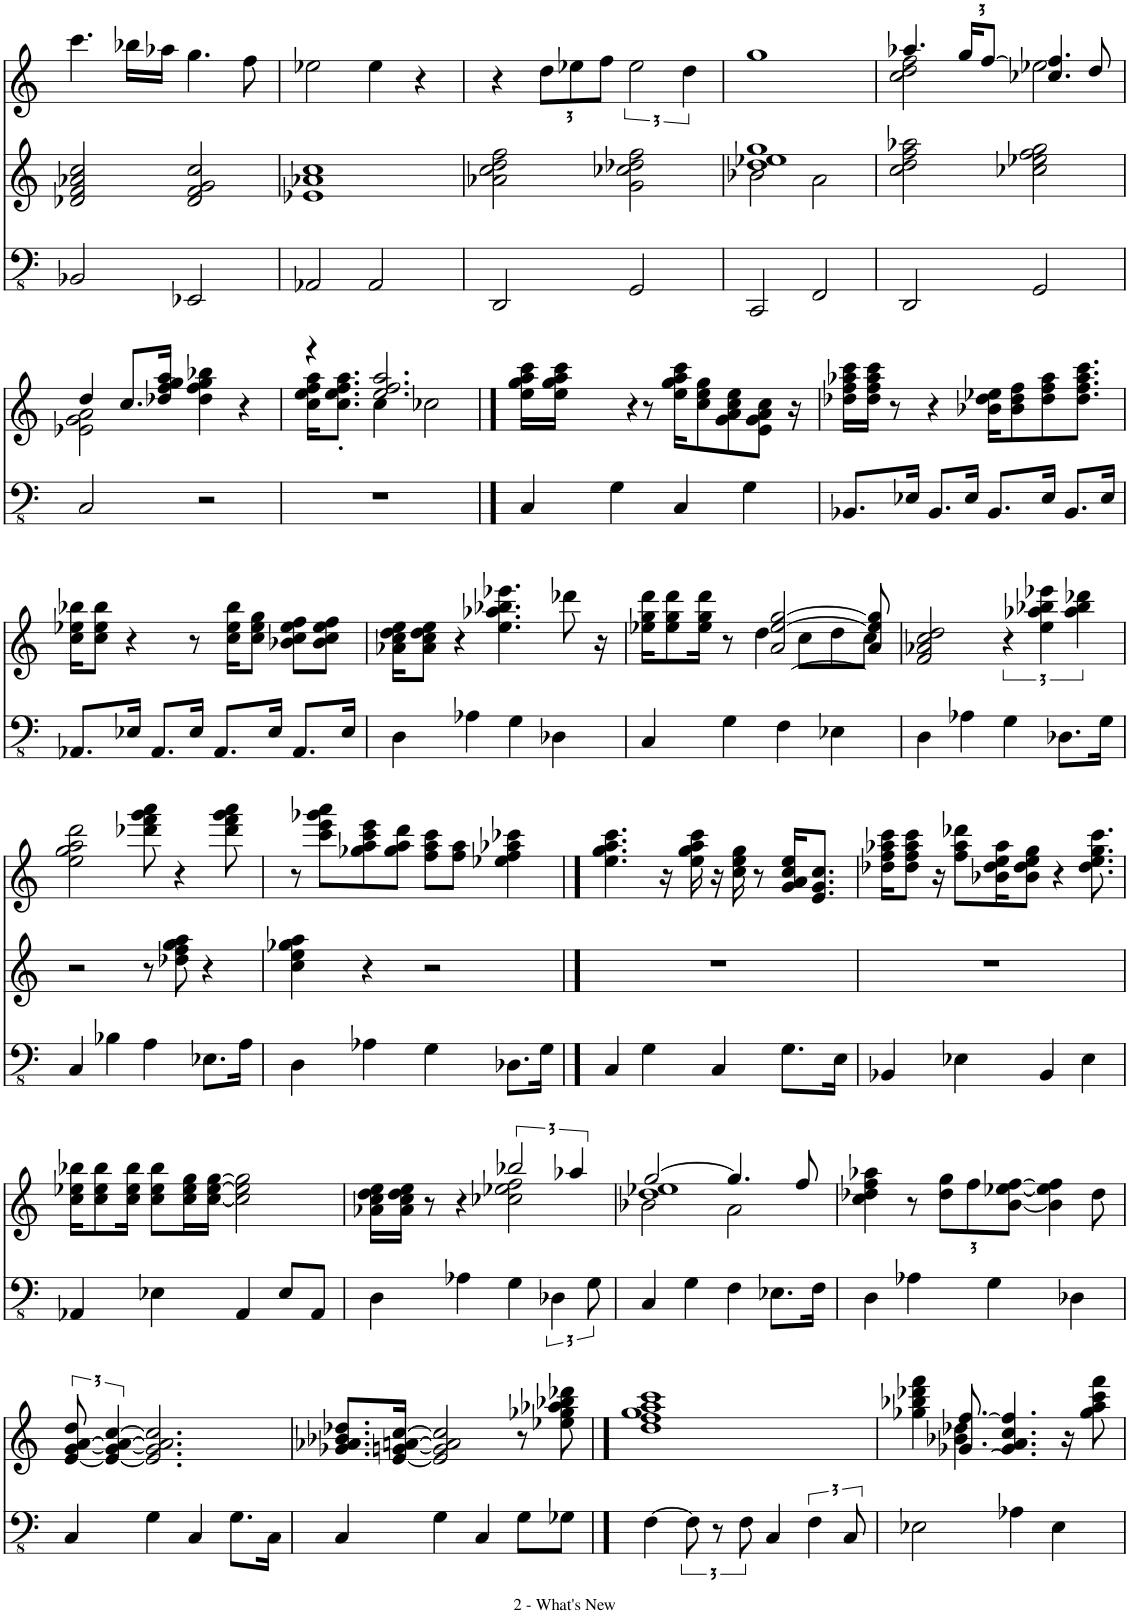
**kern	**kern	**kern
*part3	*part2	*part1
*staff3	*staff2	*staff1
*I"Fretless Electric Bass	*I"Piano	*I"Electronic Organ
*	*	*I'Elec Org
!!LO:PB:g=z
*clefFv4	*clefG2	*clefG2
*k[]	*k[]	*k[]
*M4/4	*M4/4	*M4/4
=27	=27	=27
2BBB-X/	2d-X/ 2f/ 2a-X/ 2cc/	4.ccc\
.	.	16bb-X\LL
.	.	16aa-X\JJ
2EEE-X/	2d-/ 2f/ 2g/ 2cc/	4.gg\
.	.	8ff\
=28	=28	=28
2AAA-X/	1e-X 1a-X 1cc	2ee-X\
2AAA-/	.	4ee-\
.	.	4r
=29	=29	=29
2DDD/	2a-X\ 2cc\ 2dd\ 2ff\	4r
*	*	*Xbrackettup
.	.	12dd\L
.	.	12ee-X\
.	.	12ff\J
*	*	*brackettup
2GGG/	2g\ 2cc-X\ 2dd-X\ 2ff\	3ee-\
.	.	6dd\
=30	=30	=30
*	*^	*
2CCC/	1dd 1ee-X 1gg	2b-X\	1gg
2FFF/	.	2a\	.
*	*v	*v	*
=31	=31	=31
*	*	*^
2DDD/	2cc\ 2dd\ 2ff\ 2aa-X\	4.aa-X/	2cc\ 2dd\ 2ff\
*	*	*Xbrackettup	*
.	.	24gg/KL	.
.	.	[12ff/J	.
2GGG/	2cc-X\ 2ee-X\ 2ff\ 2gg\	4.cc-X/ 4.ff/]	2ee-X\
.	.	8dd/	.
!!LO:LB:g=z	!!
=32	=32	=32	=32
2CC/	1r	4dd/	2e-X\ 2g\ 2a\
.	.	8.cc/L	.
.	.	16dd-X/ 16ff/ 16gg/ 16aa/Jk	.
2r	.	4dd-\ 4ff\ 4gg\ 4bb-X\	2ryy
.	.	4r	.
=33	=33	=33	=33
1r	1r	4r	16cc\ 16ee\ 16ff\ 16aa\KL
.	.	.	8.cc\' 8.ee\' 8.ff\' 8.aa\'J
.	.	2.ee/ 2.ff/ 2.aa/	4cc\
.	.	.	2cc-X\
*	*	*v	*v
==34	==34	==34
4CC/	1r	16ee\ 16gg\ 16aa\ 16ccc\LL
.	.	16ee\ 16gg\ 16aa\ 16ccc\JJ
.	.	4r
4GG\	.	.
.	.	8r
4CC/	.	16ee\ 16gg\ 16aa\ 16ccc\KL
.	.	8cc\ 8ee\ 8gg\
.	.	8g\ 8a\ 8cc\ 8ee\
4GG\	.	.
.	.	8e\ 8g\ 8a\ 8cc\J
.	.	16r
=35	=35	=35
8.BBB-X/L	1r	16dd-X\ 16ff\ 16aa-X\ 16ccc\LL
.	.	16dd-\ 16ff\ 16aa-\ 16ccc\JJ
.	.	8r
16EE-X/Jk	.	.
8.BBB-/L	.	4r
16EE-/Jk	.	.
8.BBB-/L	.	16b-X\ 16dd-\ 16ee-X\KL
.	.	8b-\ 8dd-\ 8ff\
16EE-/Jk	.	8dd-\ 8ff\ 8aa-\
8.BBB-/L	.	.
.	.	8.dd-\ 8.ff\ 8.aa-\ 8.ccc\J
16EE-/Jk	.	.
!!LO:LB:g=z
=36	=36	=36
8.AAA-X/L	1r	16cc\ 16ee-X\ 16bb-X\KL
.	.	8cc\ 8ee-\ 8bb-\J
16EE-X/Jk	.	4r
8.AAA-/L	.	.
16EE-/Jk	.	8r
8.AAA-/L	.	.
.	.	16cc\ 16ee-\ 16bb-\KL
.	.	8cc\ 8ee-\ 8gg\J
16EE-/Jk	.	.
8.AAA-/L	.	8b-X\ 8cc\ 8ee-\ 8ff\L
.	.	8b-\ 8cc\ 8ee-\ 8ff\J
16EE-/Jk	.	.
=37	=37	=37
4DD\	1r	16a-X\ 16cc\ 16dd\ 16ee\KL
.	.	8a-\ 8cc\ 8dd\ 8ee\J
.	.	4r
4AA-X\	.	.
.	.	4.ee\ 4.aa-X\ 4.bb-X\ 4.eee-X\
4GG\	.	.
4DD-X\	.	.
.	.	8ddd-X\
.	.	16r
=38	=38	=38
*	*	*^
4CC/	1r	16ee-X\ 16gg\ 16ddd\KL	4.ryy
.	.	8ee-\ 8gg\ 8ddd\	.
.	.	16ee-\ 16gg\ 16ddd\Jk	.
4GG\	.	8r	.
.	.	[2a/ [2ee-/ [2gg/	4dd\
4FF\	.	.	.
.	.	.	8cc\L
4EE-X\	.	.	8dd\
.	.	8a/] 8ee-/] 8gg/]	8cc\J
*	*	*v	*v
=39	=39	=39
4DD\	1r	2f/ 2a-X/ 2cc/ 2dd/
4AA-X\	.	.
*	*	*brackettup
4GG\	.	6r
.	.	6ee\ 6aa-X\ 6bb-X\ 6eee-X\
8.DD-X\L	.	.
.	.	6aa-\ 6bb-\ 6ddd-X\
16GG\Jk	.	.
!!LO:LB:g=z
=40	=40	=40
4CC/	2r	2ee\ 2gg\ 2aa\ 2ddd\
4BB-X\	.	.
4AA\	8r	8ddd-X\ 8fff\ 8ggg\ 8aaa\
.	8dd-X\ 8ff\ 8gg\ 8aa\	4r
8.EE-X\L	4r	.
.	.	8ddd-\ 8fff\ 8ggg\ 8aaa\
16AA\Jk	.	.
=41	=41	=41
4DD\	4cc\ 4ee\ 4gg-X\ 4aa\	8r
.	.	8ccc\ 8eee\ 8ggg-X\ 8aaa\L
4AA-X\	4r	8gg-X\ 8aa\ 8ccc\ 8eee\
.	.	8gg-\ 8aa\ 8ddd\J
4GG\	2r	8ff\ 8aa\ 8ccc\L
.	.	8ff\ 8aa\J
8.DD-X\L	.	4ee-X\ 4ff\ 4aa-X\ 4ccc-X\
16GG\Jk	.	.
==42	==42	==42
4CC/	1r	4.ee\ 4.gg\ 4.aa\ 4.ccc\
4GG\	.	.
.	.	16r
.	.	16ee\ 16gg\ 16aa\ 16ccc\
4CC/	.	16r
.	.	16cc\ 16ee\ 16gg\
.	.	8r
8.GG\L	.	16g/ 16a/ 16cc/ 16ee/KL
.	.	8.e/ 8.g/ 8.cc/J
16EE\Jk	.	.
=43	=43	=43
4BBB-X/	1r	16dd-X\ 16ff\ 16aa-X\ 16ccc\KL
.	.	8dd-\ 8ff\ 8aa-\ 8ccc\J
.	.	16r
4EE-X\	.	8ff\ 8aa-\ 8ddd-X\L
.	.	16b-X\ 16dd-\ 16ee\ 16aa-\K
.	.	8b-\ 8dd-\ 8ee\ 8gg\J
4BBB-/	.	.
.	.	4r
4EE-\	.	.
.	.	8.dd-\ 8.ee\ 8.gg\ 8.ccc\
!!LO:LB:g=z
=44	=44	=44
4AAA-X/	1r	16cc\ 16ee-X\ 16bb-X\KL
.	.	8cc\ 8ee-\ 8bb-\
.	.	16cc\ 16ee-\ 16bb-\Jk
4EE-X\	.	8cc\ 8ee-\ 8bb-\L
.	.	16cc\ 16ee-\ 16gg\L
.	.	[16cc\ [16ee-\ [16gg\JJ
4AAA-/	.	2cc\] 2ee-\] 2gg\]
8EE-/L	.	.
8AAA-/J	.	.
=45	=45	=45
*	*	*^
4DD\	1r	16a-X\ 16cc\ 16dd\ 16ee\LL	2ryy
.	.	16a-\ 16cc\ 16dd\ 16ee\JJ	.
.	.	8r	.
4AA-X\	.	4r	.
4GG\	.	3bb-X/	2cc-X\ 2ee-X\ 2ff\
6DD-X\	.	.	.
.	.	6aa-X/	.
12GG\	.	.	.
=46	=46	=46	=46
*	*	*	*^
4CC/	1r	1dd 1ee-X	2b-X\	[2gg/
4GG\	.	.	.	.
4FF\	.	.	2a\	4.gg/]
8.EE-X\L	.	.	.	.
.	.	.	.	8ff/
16FF\Jk	.	.	.	.
*	*	*v	*v	*v
=47	=47	=47
4DD\	1r	4cc\ 4dd-X\ 4ff\ 4aa-X\
4AA-X\	.	8r
*	*	*Xbrackettup
.	.	12dd-\ 12gg\L
.	.	12ff\
4GG\	.	.
.	.	[12b\ [12ee-X\ [12ff\J
.	.	4b\] 4ee-\] 4ff\]
4DD-X\	.	.
.	.	8dd-\
!!LO:LB:g=z
=48	=48	=48
*	*	*brackettup
4CC/	1r	[12e/ [12g/ [12a/ 12dd/
.	.	6e/_ 6g/_ 6a/_ [6cc/
4GG\	.	2.e/] 2.g/] 2.a/] 2.cc/]
4CC/	.	.
8.GG\L	.	.
16CC\Jk	.	.
=49	=49	=49
4CC/	1r	8.g-X/ 8.a-X/ 8.b-X/ 8.dd-X/L
.	.	[16e/ [16gn/ [16an/ [16cc/Jk
4GG\	.	2e/] 2g/] 2a/] 2cc/]
4CC/	.	.
8GG\L	.	8r
8GG-X\J	.	8ee-X\ 8gg-X\ 8aa-X\ 8bb-X\ 8ddd-X\
==50	==50	==50
[4FF\	1r	1dd 1ff 1gg 1aa 1ccc
12FF\]	.	.
12r	.	.
12FF\	.	.
4CC/	.	.
6FF\	.	.
12CC/	.	.
=51	=51	=51
*	*	*^
2EE-X\	1r	4gg-X\ 4bb-X\ 4ddd-X\ 4fff\	4ryy
.	.	[8.g-X/ [8.ff/	4b-X\ 4dd-X\
.	.	4.g-/] 4.a/ 4.cc/ 4.ff/]	.
4AA-X\	.	.	2ryy
4EE-\	.	.	.
.	.	16r	.
.	.	8gg-\ 8aa\ 8ccc\ 8fff\	.
*	*	*v	*v
=	=	=
*-	*-	*-
